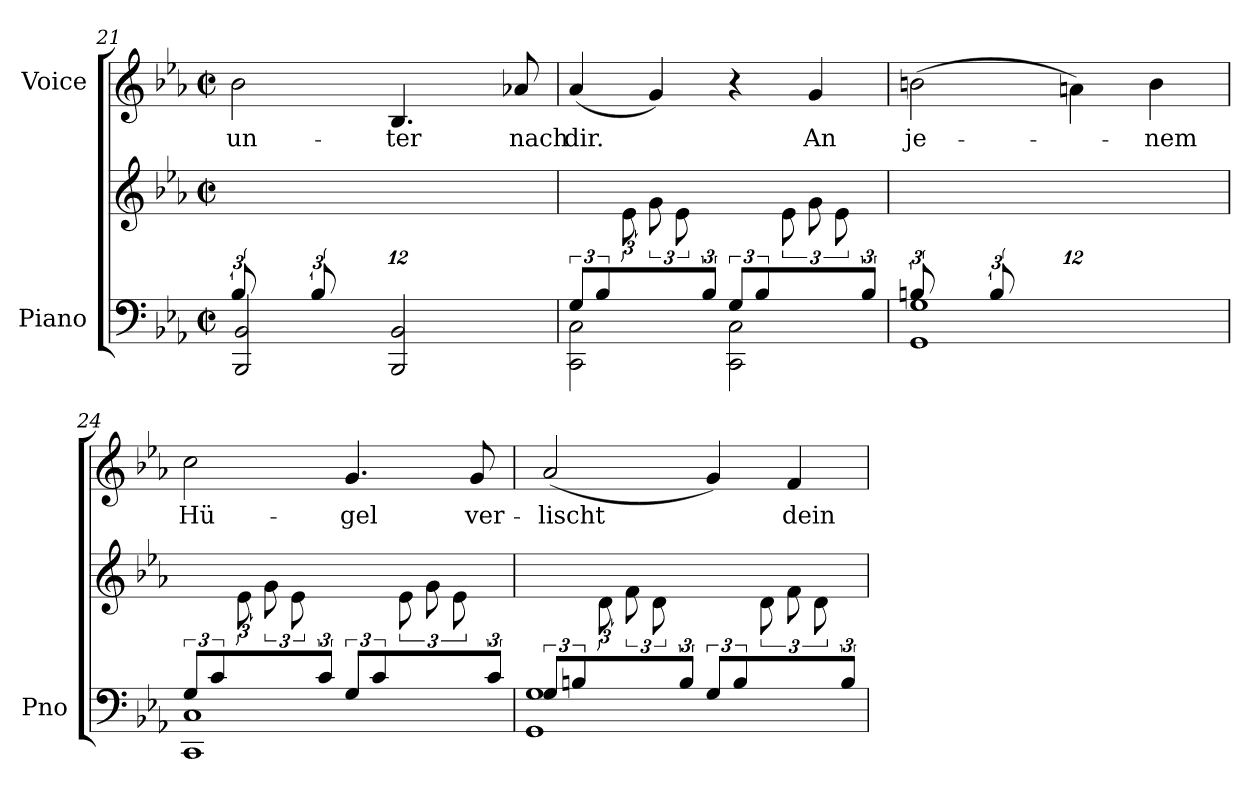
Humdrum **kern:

**kern	**kern	**kern	**text
*part2	*part2	*part1	*part1
*staff3	*staff2	*staff1	*staff1
*I"Piano	*	*I"Voice	*
*I'Pno	*	*	*
*clefF4	*clefG2	*clefG2	*
*k[b-e-a-]	*k[b-e-a-]	*k[b-e-a-]	*
*M2/2	*M2/2	*M2/2	*
*met(c|)	*met(c|)	*met(c|)	*
=21	=21	=21	=21
*^	*	*	*
12B-/L	2BBB-/ 2BB-/	12ryy	2b-\	-un-
12%5ryy	.	12d\	.	.
.	.	12f\	.	.
.	.	12a-\	.	.
.	.	12f\	.	.
.	.	12d\J	.	.
12B-/L	2BBB-/ 2BB-/	12ryy	4.B-/	-ter
12%5ryy	.	12d\	.	.
.	.	12f\	.	.
.	.	12a-\	.	.
.	.	12f\	.	.
.	.	.	8a-X/	nach
.	.	12d\J	.	.
=22	=22	=22	=22	=22
12G/L	2CC\ 2C\	6ryy	(4a-/	dir.
12B-/	.	.	.	.
4ryy	.	12e-\	.	.
.	.	12g\	4g/)	.
.	.	12e-\	.	.
12B-/J	.	4ryy	.	.
12G/L	2CC\ 2C\	.	4r	.
12B-/	.	.	.	.
4ryy	.	12e-\	.	.
.	.	12g\	4g/	An
.	.	12e-\	.	.
12B-/J	.	12ryy	.	.
=23	=23	=23	=23	=23
12Bn/L	1GG 1G	12ryy	(2bn\	je-
12%5ryy	.	12d\	.	.
.	.	12f\	.	.
.	.	12g\	.	.
.	.	12f\	.	.
.	.	12d\J	.	.
12B/L	.	12ryy	4an\)	.
12%5ryy	.	12d\	.	.
.	.	12f\	.	.
.	.	12g\	4b\	-nem
.	.	12f\	.	.
.	.	12d\J	.	.
=24	=24	=24	=24	=24
12G/L	1CC 1C	6ryy	2cc\	Hü-
12c/	.	.	.	.
4ryy	.	12e-\	.	.
.	.	12g\	.	.
.	.	12e-\	.	.
12c/J	.	4ryy	.	.
12G/L	.	.	4.g/	-gel
12c/	.	.	.	.
4ryy	.	12e-\	.	.
.	.	12g\	.	.
.	.	12e-\	.	.
.	.	.	8g/	ver-
12c/J	.	12ryy	.	.
=25	=25	=25	=25	=25
12G/L	1GG 1G	6ryy	(2a-/	-lischt
12Bn/	.	.	.	.
4ryy	.	12d\	.	.
.	.	12f\	.	.
.	.	12d\	.	.
12B/J	.	4ryy	.	.
12G/L	.	.	4g/)	.
12B/	.	.	.	.
4ryy	.	12d\	.	.
.	.	12f\	4f/	dein
.	.	12d\	.	.
12B/J	.	12ryy	.	.
*v	*v	*	*	*
=	=	=	=
*-	*-	*-	*-
